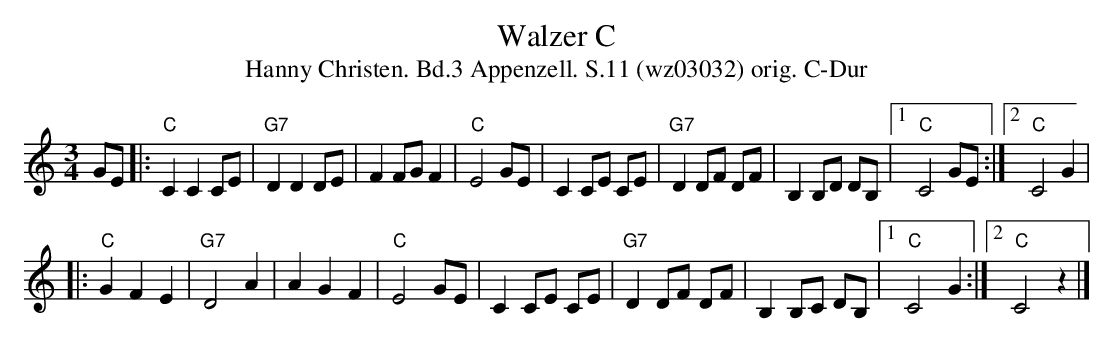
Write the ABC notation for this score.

X:1
T:Walzer C
T:Hanny Christen. Bd.3 Appenzell. S.11 (wz03032) orig. C-Dur
M:3/4
L:1/8
K:C
GE |: "C"C2 C2 CE | "G7"D2 D2 DE | F2 FG F2 | "C"E4 GE | C2 CE CE | "G7"D2 DF DF | B,2 B,D DB, |1 "C"C4 GE :|2 "C"C4 G2 |
|: "C"G2 F2 E2 | "G7"D4 A2 | A2 G2 F2 | "C"E4 GE | C2 CE CE | "G7"D2 DF DF | B,2 B,C DB, |1 "C"C4 G2 :|2 "C"C4 z2 |]
